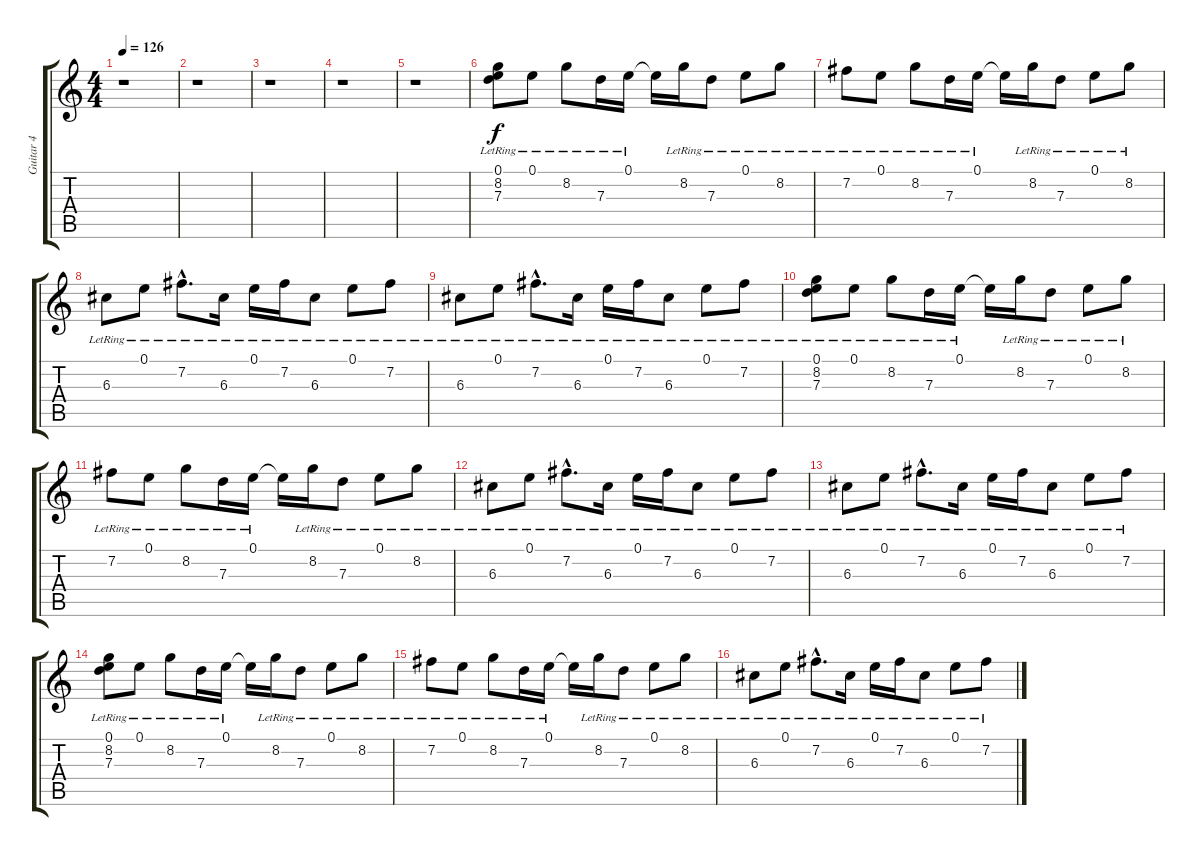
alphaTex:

\track ("Guitar 4" "Guitar 4") {instrument acousticguitarsteel}
\staff {score tabs}
\tuning (E4 B3 G3 D3 A2 E2) {hide}
\ts (4 4)
\tempo 126
\clef g2
\ks c
r.1{dy f} |
r.1 |
r.1 |
r.1 |
r.1 |
(0.1{lr} 8.2{lr} 7.3{lr}).8 0.1{lr}.8 8.2{lr}.8 7.3{lr}.16 0.1{lr}.16 0.1{t}.16 8.2{lr}.16 7.3{lr}.8 0.1{lr}.8 8.2{lr}.8 |
7.2{lr}.8 0.1{lr}.8 8.2{lr}.8 7.3{lr}.16 0.1{lr}.16 0.1{t}.16 8.2{lr}.16 7.3{lr}.8 0.1{lr}.8 8.2{lr}.8 |
6.3{lr}.8 0.1{lr}.8 7.2{hac lr}.8{d} 6.3{lr}.16 0.1{lr}.16 7.2{lr}.16 6.3{lr}.8 0.1{lr}.8 7.2{lr}.8 |
6.3{lr}.8 0.1{lr}.8 7.2{hac lr}.8{d} 6.3{lr}.16 0.1{lr}.16 7.2{lr}.16 6.3{lr}.8 0.1{lr}.8 7.2{lr}.8 |
(0.1{lr} 8.2{lr} 7.3{lr}).8 0.1{lr}.8 8.2{lr}.8 7.3{lr}.16 0.1{lr}.16 0.1{t}.16 8.2{lr}.16 7.3{lr}.8 0.1{lr}.8 8.2{lr}.8 |
7.2{lr}.8 0.1{lr}.8 8.2{lr}.8 7.3{lr}.16 0.1{lr}.16 0.1{t}.16 8.2{lr}.16 7.3{lr}.8 0.1{lr}.8 8.2{lr}.8 |
6.3{lr}.8 0.1{lr}.8 7.2{hac lr}.8{d} 6.3{lr}.16 0.1{lr}.16 7.2{lr}.16 6.3{lr}.8 0.1{lr}.8 7.2{lr}.8 |
6.3{lr}.8 0.1{lr}.8 7.2{hac lr}.8{d} 6.3{lr}.16 0.1{lr}.16 7.2{lr}.16 6.3{lr}.8 0.1{lr}.8 7.2{lr}.8 |
(0.1{lr} 8.2{lr} 7.3{lr}).8 0.1{lr}.8 8.2{lr}.8 7.3{lr}.16 0.1{lr}.16 0.1{t}.16 8.2{lr}.16 7.3{lr}.8 0.1{lr}.8 8.2{lr}.8 |
7.2{lr}.8 0.1{lr}.8 8.2{lr}.8 7.3{lr}.16 0.1{lr}.16 0.1{t}.16 8.2{lr}.16 7.3{lr}.8 0.1{lr}.8 8.2{lr}.8 |
6.3{lr}.8 0.1{lr}.8 7.2{hac lr}.8{d} 6.3{lr}.16 0.1{lr}.16 7.2{lr}.16 6.3{lr}.8 0.1{lr}.8 7.2{lr}.8
